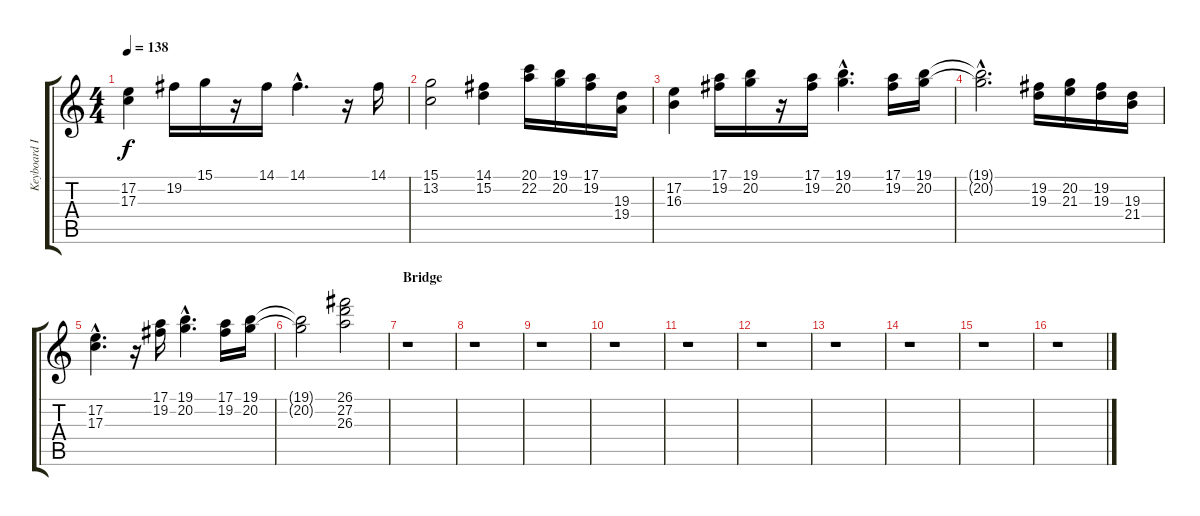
\track ("Keyboard I" "Keyboard I") {instrument stringensemble1}
\staff {score tabs}
\tuning (E4 B3 G3 D3 A2 E2) {hide}
\ts (4 4)
\tempo 138
\clef g2
\ks c
(17.2 17.3).4{dy f} 19.2.16 15.1.16 r.16 14.1.16 14.1{hac}.4{d} r.16 14.1.16 |
(15.1 13.2).2 (14.1 15.2).4 (20.1 22.2).16 (19.1 20.2).16 (17.1 19.2).16 (19.3 19.4).16 |
(17.2 16.3).4 (17.1 19.2).16 (19.1 20.2).16 r.16 (17.1 19.2).16 (19.1{hac} 20.2{hac}).4{d} (17.1 19.2).16 (19.1 20.2).16 |
(19.1{hac t} 20.2{hac t}).2{d} (19.2 19.3).16 (20.2 21.3).16 (19.2 19.3).16 (19.3 21.4).16 |
(17.2{hac} 17.3{hac}).4{d} r.16 (17.1 19.2).16 (19.1{hac} 20.2{hac}).4{d} (17.1 19.2).16 (19.1 20.2).16 |
(19.1{t} 20.2{t}).2 (26.1 27.2 26.3).2 |
\section ("" "Bridge")
r.1 |
r.1 |
r.1 |
r.1 |
r.1 |
r.1 |
r.1 |
r.1 |
r.1 |
r.1
